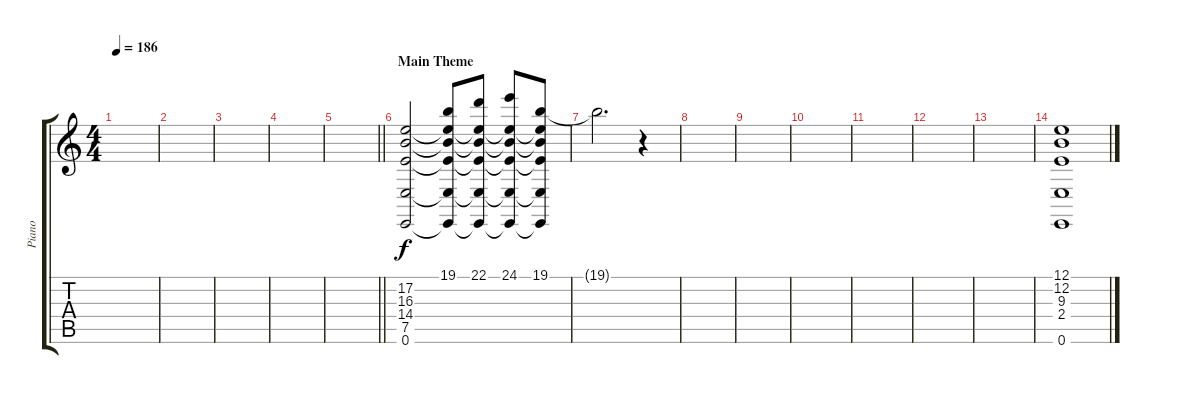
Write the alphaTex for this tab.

\track ("Piano" "Piano") {instrument acousticgrandpiano}
\staff {score tabs}
\tuning (E4 B3 G3 D3 A2 E2) {hide}
\ts (4 4)
\tempo 186
\clef g2
\ks c
|
|
|
|
\barLineRight lightlight
|
\section ("" "Main Theme")
(17.2 16.3 14.4 7.5 0.6).2 (19.1 17.2{t} 16.3{t} 14.4{t} 7.5{t} 0.6{t}).8 (22.1 17.2{t} 16.3{t} 14.4{t} 7.5{t} 0.6{t}).8 (24.1 17.2{t} 16.3{t} 14.4{t} 7.5{t} 0.6{t}).8 (19.1 17.2{t} 16.3{t} 14.4{t} 7.5{t} 0.6{t}).8 |
19.1{t}.2{d} r.4 |
|
|
|
|
|
|
(12.1 12.2 9.3 2.4 0.6).1
